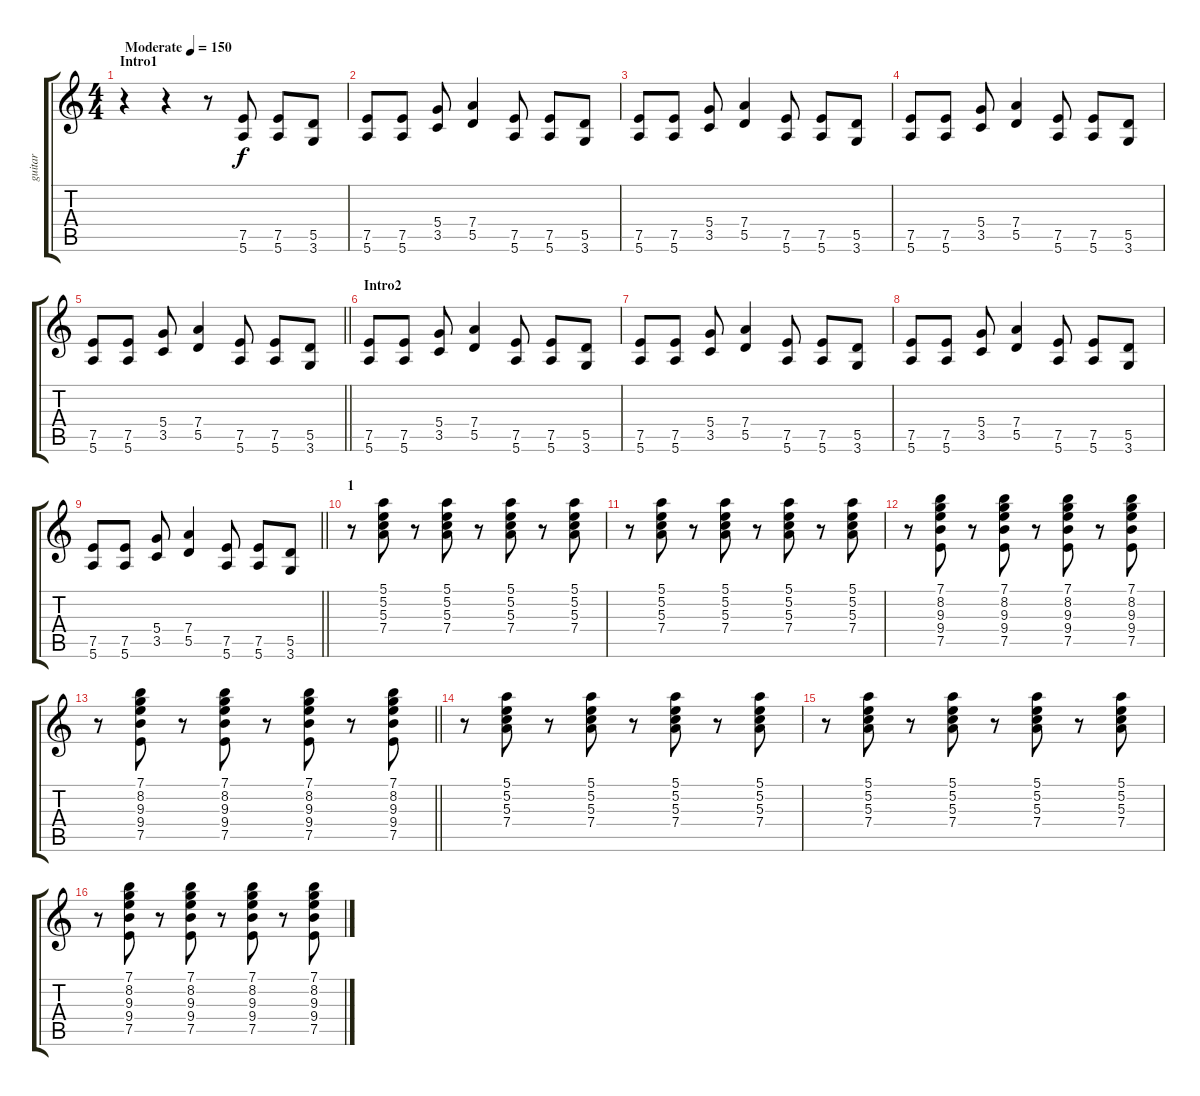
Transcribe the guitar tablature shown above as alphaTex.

\track ("guitar" "guitar") {instrument electricguitarclean}
\staff {score tabs}
\tuning (E4 B3 G3 D3 A2 E2) {hide}
\ts (4 4)
\section ("" "Intro1")
\tempo (150 "Moderate")
\clef g2
\ks c
r.4{dy f instrument electricguitarclean} r.4 r.8 (7.5 5.6).8 (7.5 5.6).8 (5.5 3.6).8 |
(7.5 5.6).8 (7.5 5.6).8 (5.4 3.5).8 (7.4 5.5).4 (7.5 5.6).8 (7.5 5.6).8 (5.5 3.6).8 |
(7.5 5.6).8 (7.5 5.6).8 (5.4 3.5).8 (7.4 5.5).4 (7.5 5.6).8 (7.5 5.6).8 (5.5 3.6).8 |
(7.5 5.6).8 (7.5 5.6).8 (5.4 3.5).8 (7.4 5.5).4 (7.5 5.6).8 (7.5 5.6).8 (5.5 3.6).8 |
\barLineRight lightlight
(7.5 5.6).8 (7.5 5.6).8 (5.4 3.5).8 (7.4 5.5).4 (7.5 5.6).8 (7.5 5.6).8 (5.5 3.6).8 |
\section ("" "Intro2")
(7.5 5.6).8 (7.5 5.6).8 (5.4 3.5).8 (7.4 5.5).4 (7.5 5.6).8 (7.5 5.6).8 (5.5 3.6).8 |
(7.5 5.6).8 (7.5 5.6).8 (5.4 3.5).8 (7.4 5.5).4 (7.5 5.6).8 (7.5 5.6).8 (5.5 3.6).8 |
(7.5 5.6).8 (7.5 5.6).8 (5.4 3.5).8 (7.4 5.5).4 (7.5 5.6).8 (7.5 5.6).8 (5.5 3.6).8 |
\barLineRight lightlight
(7.5 5.6).8 (7.5 5.6).8 (5.4 3.5).8 (7.4 5.5).4 (7.5 5.6).8 (7.5 5.6).8 (5.5 3.6).8 |
\section ("" "1")
r.8 (5.1 5.2 5.3 7.4).8 r.8 (5.1 5.2 5.3 7.4).8 r.8 (5.1 5.2 5.3 7.4).8 r.8 (5.1 5.2 5.3 7.4).8 |
r.8 (5.1 5.2 5.3 7.4).8 r.8 (5.1 5.2 5.3 7.4).8 r.8 (5.1 5.2 5.3 7.4).8 r.8 (5.1 5.2 5.3 7.4).8 |
r.8 (7.1 8.2 9.3 9.4 7.5).8 r.8 (7.1 8.2 9.3 9.4 7.5).8 r.8 (7.1 8.2 9.3 9.4 7.5).8 r.8 (7.1 8.2 9.3 9.4 7.5).8 |
\barLineRight lightlight
r.8 (7.1 8.2 9.3 9.4 7.5).8 r.8 (7.1 8.2 9.3 9.4 7.5).8 r.8 (7.1 8.2 9.3 9.4 7.5).8 r.8 (7.1 8.2 9.3 9.4 7.5).8 |
r.8 (5.1 5.2 5.3 7.4).8 r.8 (5.1 5.2 5.3 7.4).8 r.8 (5.1 5.2 5.3 7.4).8 r.8 (5.1 5.2 5.3 7.4).8 |
r.8 (5.1 5.2 5.3 7.4).8 r.8 (5.1 5.2 5.3 7.4).8 r.8 (5.1 5.2 5.3 7.4).8 r.8 (5.1 5.2 5.3 7.4).8 |
r.8 (7.1 8.2 9.3 9.4 7.5).8 r.8 (7.1 8.2 9.3 9.4 7.5).8 r.8 (7.1 8.2 9.3 9.4 7.5).8 r.8 (7.1 8.2 9.3 9.4 7.5).8
